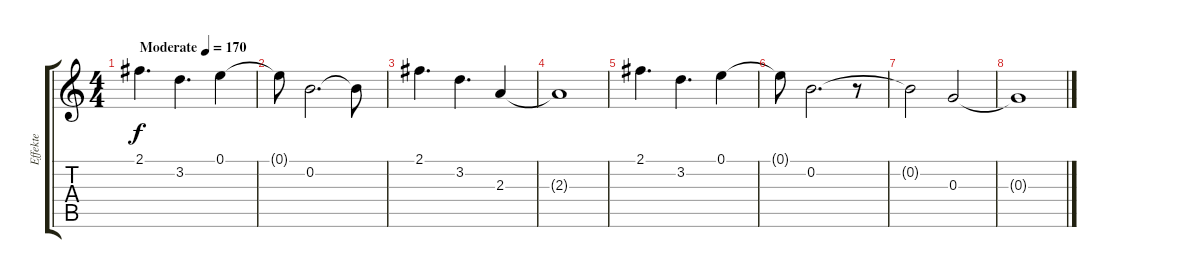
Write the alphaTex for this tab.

\track ("Effekte" "Effekte") {instrument distortionguitar}
\staff {score tabs}
\tuning (E4 B3 G3 D3 A2 E2) {hide}
\ts (4 4)
\tempo (170 "Moderate")
\clef g2
\ks c
2.1.4{d dy f volume 14 instrument distortionguitar} 3.2.4{d} 0.1.4 |
0.1{t}.8 0.2.2{d} 0.2{t}.8 |
2.1.4{d} 3.2.4{d} 2.3.4 |
2.3{t}.1 |
2.1.4{d} 3.2.4{d} 0.1.4 |
0.1{t}.8 0.2.2{d} r.8 |
0.2{t}.2 0.3.2 |
0.3{t}.1{volume 0}
